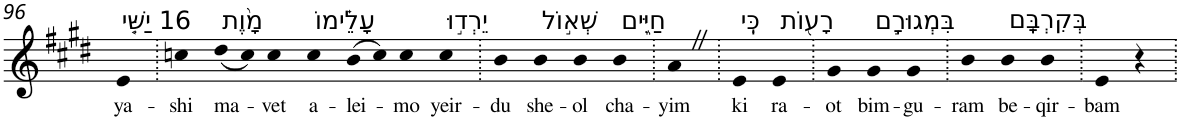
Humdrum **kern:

**kern	**text
*part1	*part1
*staff1	*staff1
*I"Piano	*
*I'Pno	*
!!LO:PB:g=z
*clefG2	*
*k[f#c#g#d#]	*
*E:	*
=96	=96
!LO:TX:a:t=16 יַשִּׁ֤י	!
!	!LO:LY:b
4e	ya-
=97.	=97.
!	!LO:LY:b
4ccn	-shi
!LO:TX:a:t=מָ֨וֶת	!
!	!LO:LY:b
(<8dd#	ma-
8cc)	.
!	!LO:LY:b
4cc	-vet
!LO:TX:a:t=עָלֵ֗ימוֹ	!
!	!LO:LY:b
4cc	a-
!	!LO:LY:b
(>8b	-lei-
8cc)	.
!	!LO:LY:b
4cc	-mo
!LO:TX:a:t=יֵרְד֣וּ	!
!	!LO:LY:b
4cc	yeir-
=98.	=98.
!	!LO:LY:b
4b	-du
!LO:TX:a:t=שְׁא֣וֹל	!
!	!LO:LY:b
4b	she-
!	!LO:LY:b
4b	-ol
!LO:TX:a:t=חַיִּ֑ים	!
!	!LO:LY:b
4b	cha-
=99.	=99.
!	!LO:LY:b
4aZ	-yim
=100.	=100.
!LO:TX:a:t=כִּֽי	!
!	!LO:LY:b
4e	ki
!LO:TX:a:t=רָע֖וֹת	!
!	!LO:LY:b
4e	ra-
=101.	=101.
!	!LO:LY:b
4g#	-ot
!LO:TX:a:t=בִּמְגוּרָ֣ם	!
!	!LO:LY:b
4g#	bim-
!	!LO:LY:b
4g#	-gu-
=102.	=102.
!	!LO:LY:b
4b	-ram
!LO:TX:a:t=בְּקִרְבָּֽם	!
!	!LO:LY:b
4b	be-
!	!LO:LY:b
4b	-qir-
=103.	=103.
!	!LO:LY:b
4e	-bam
4r	.
=.	=.
*-	*-
